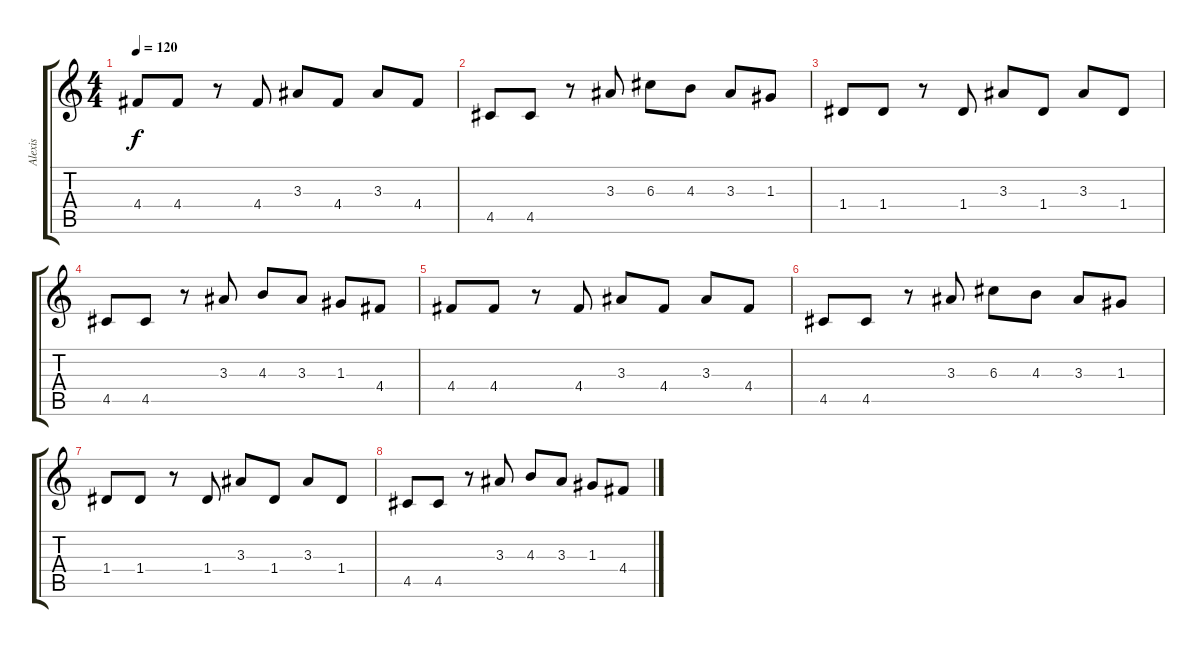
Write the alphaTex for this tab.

\track ("Alexis" "Alexis") {instrument distortionguitar}
\staff {score tabs}
\tuning (E4 B3 G3 D3 A2 E2) {hide}
\ts (4 4)
\tempo 120
\clef g2
\ks c
4.4.8{dy f} 4.4.8 r.8 4.4.8 3.3.8 4.4.8 3.3.8 4.4.8 |
4.5.8 4.5.8 r.8 3.3.8 6.3.8 4.3.8 3.3.8 1.3.8 |
1.4.8 1.4.8 r.8 1.4.8 3.3.8 1.4.8 3.3.8 1.4.8 |
4.5.8 4.5.8 r.8 3.3.8 4.3.8 3.3.8 1.3.8 4.4.8 |
4.4.8 4.4.8 r.8 4.4.8 3.3.8 4.4.8 3.3.8 4.4.8 |
4.5.8 4.5.8 r.8 3.3.8 6.3.8 4.3.8 3.3.8 1.3.8 |
1.4.8 1.4.8 r.8 1.4.8 3.3.8 1.4.8 3.3.8 1.4.8 |
4.5.8 4.5.8 r.8 3.3.8 4.3.8 3.3.8 1.3.8 4.4.8
